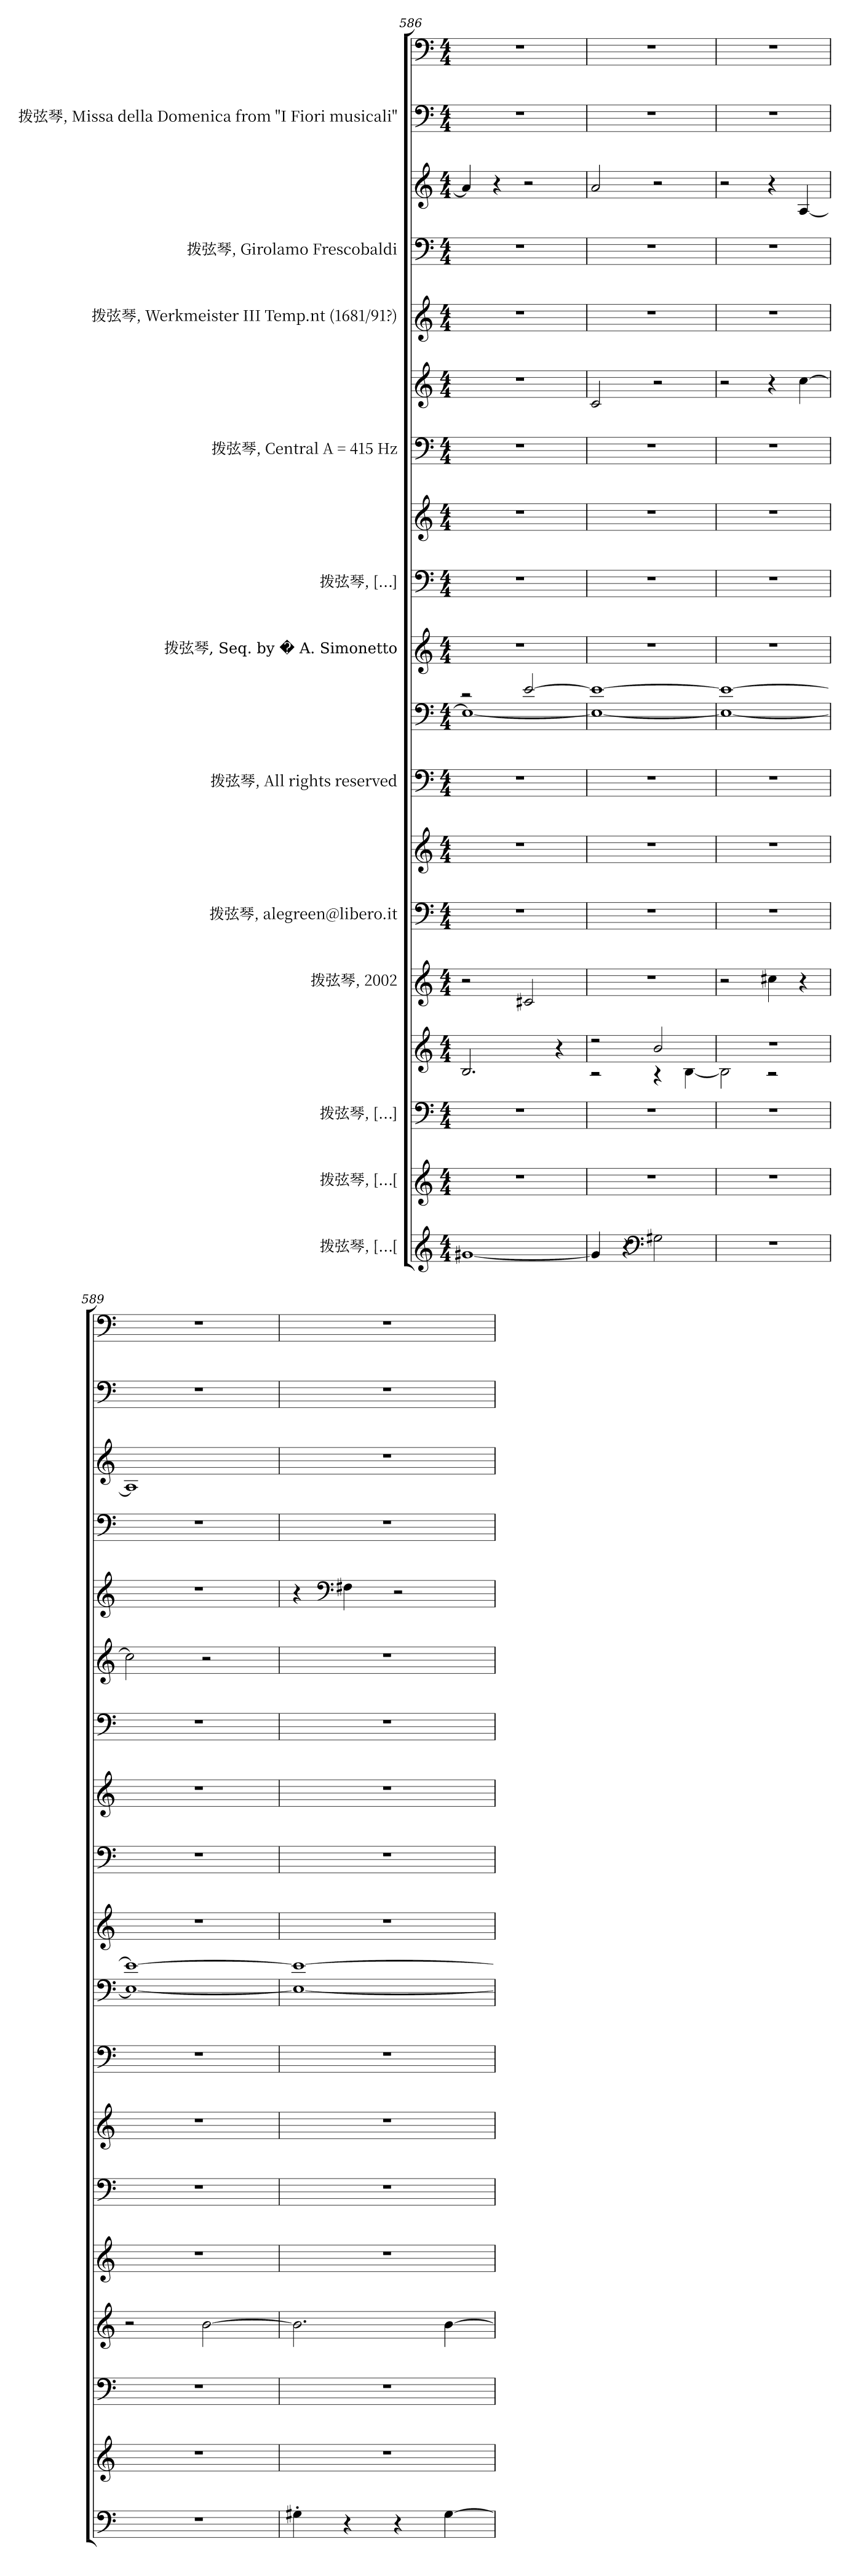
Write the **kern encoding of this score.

**kern	**kern	**kern	**kern	**kern	**kern	**kern	**kern	**kern	**kern	**kern	**kern	**kern	**kern	**kern	**kern	**kern	**kern	**kern
*part12	*part11	*part10	*part10	*part9	*part8	*part8	*part7	*part7	*part6	*part5	*part5	*part4	*part4	*part3	*part2	*part2	*part1	*part1
*staff19	*staff18	*staff17	*staff16	*staff15	*staff14	*staff13	*staff12	*staff11	*staff10	*staff9	*staff8	*staff7	*staff6	*staff5	*staff4	*staff3	*staff2	*staff1
*I"拨弦琴, [...[	*I"拨弦琴, [...[	*I"拨弦琴, [...]	*	*I"拨弦琴, 2002	*I"拨弦琴, alegreen@libero.it	*	*I"拨弦琴, All rights reserved	*	*I"拨弦琴, Seq. by � A. Simonetto	*I"拨弦琴, [...]	*	*I"拨弦琴, Central A = 415 Hz	*	*I"拨弦琴, Werkmeister III Temp.nt (1681/91?)	*I"拨弦琴, Girolamo Frescobaldi	*	*I"拨弦琴, Missa della Domenica from &quot;I Fiori musicali&quot;	*
*clefG2	*clefG2	*clefF4	*clefG2	*clefG2	*clefF4	*clefG2	*clefF4	*clefF4	*clefG2	*clefF4	*clefG2	*clefF4	*clefG2	*clefG2	*clefF4	*clefG2	*clefF4	*clefF4
*k[]	*k[]	*k[]	*k[]	*k[]	*k[]	*k[]	*k[]	*k[]	*k[]	*k[]	*k[]	*k[]	*k[]	*k[]	*k[]	*k[]	*k[]	*k[]
*M4/4	*M4/4	*M4/4	*M4/4	*M4/4	*M4/4	*M4/4	*M4/4	*M4/4	*M4/4	*M4/4	*M4/4	*M4/4	*M4/4	*M4/4	*M4/4	*M4/4	*M4/4	*M4/4
=586	=586	=586	=586	=586	=586	=586	=586	=586	=586	=586	=586	=586	=586	=586	=586	=586	=586	=586
*	*	*	*	*	*	*	*	*^	*	*	*	*	*	*	*	*	*	*
[1g#X	1r	1r	2.B/	2r	1r	1r	1r	2r	1E_	1r	1r	1r	1r	1r	1r	1r	4a/]	1r	1r
.	.	.	.	.	.	.	.	.	.	.	.	.	.	.	.	.	4r	.	.
.	.	.	.	2c#X/	.	.	.	[2e/	.	.	.	.	.	.	.	.	2r	.	.
.	.	.	4r	.	.	.	.	.	.	.	.	.	.	.	.	.	.	.	.
=587	=587	=587	=587	=587	=587	=587	=587	=587	=587	=587	=587	=587	=587	=587	=587	=587	=587	=587	=587
*	*	*	*^	*	*	*	*	*	*	*	*	*	*	*	*	*	*	*	*
4g#/]	1r	1r	2r	2r	1r	1r	1r	1r	1e_	1E_	1r	1r	1r	1r	2c/	1r	1r	2a/	1r	1r
4r	.	.	.	.	.	.	.	.	.	.	.	.	.	.	.	.	.	.	.	.
*clefF4	*	*	*	*	*	*	*	*	*	*	*	*	*	*	*	*	*	*	*	*
2G#X\	.	.	2b/	4r	.	.	.	.	.	.	.	.	.	.	2r	.	.	2r	.	.
.	.	.	.	[4B\	.	.	.	.	.	.	.	.	.	.	.	.	.	.	.	.
!!LO:PB:g=z
=588	=588	=588	=588	=588	=588	=588	=588	=588	=588	=588	=588	=588	=588	=588	=588	=588	=588	=588	=588	=588
1r	1r	1r	1r	2B\]	2r	1r	1r	1r	1e_	1E_	1r	1r	1r	1r	2r	1r	1r	2r	1r	1r
.	.	.	.	2r	4cc#X\	.	.	.	.	.	.	.	.	.	4r	.	.	4r	.	.
.	.	.	.	.	4r	.	.	.	.	.	.	.	.	.	[4cc\	.	.	[4A/	.	.
*	*	*	*v	*v	*	*	*	*	*	*	*	*	*	*	*	*	*	*	*	*
=589	=589	=589	=589	=589	=589	=589	=589	=589	=589	=589	=589	=589	=589	=589	=589	=589	=589	=589	=589
1r	1r	1r	2r	1r	1r	1r	1r	1e_	1E_	1r	1r	1r	1r	2cc\]	1r	1r	1A]	1r	1r
.	.	.	[2b\	.	.	.	.	.	.	.	.	.	.	2r	.	.	.	.	.
=590	=590	=590	=590	=590	=590	=590	=590	=590	=590	=590	=590	=590	=590	=590	=590	=590	=590	=590	=590
4G#X'\	1r	1r	2.b\]	1r	1r	1r	1r	1e_	1E_	1r	1r	1r	1r	1r	4r	1r	1r	1r	1r
*	*	*	*	*	*	*	*	*	*	*	*	*	*	*	*clefF4	*	*	*	*
4r	.	.	.	.	.	.	.	.	.	.	.	.	.	.	4F#X\	.	.	.	.
4r	.	.	.	.	.	.	.	.	.	.	.	.	.	.	2r	.	.	.	.
[4G#\	.	.	[4b\	.	.	.	.	.	.	.	.	.	.	.	.	.	.	.	.
*	*	*	*	*	*	*	*	*v	*v	*	*	*	*	*	*	*	*	*	*
=	=	=	=	=	=	=	=	=	=	=	=	=	=	=	=	=	=	=
*-	*-	*-	*-	*-	*-	*-	*-	*-	*-	*-	*-	*-	*-	*-	*-	*-	*-	*-
